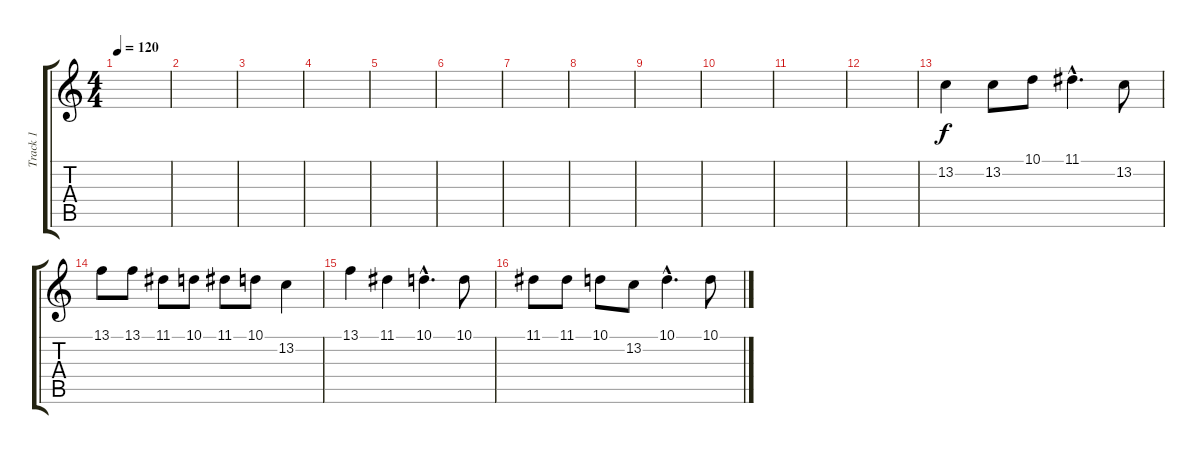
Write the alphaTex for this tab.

\track ("Track 1" "Track 1") {instrument accordion}
\staff {score tabs}
\tuning (E4 B3 G3 D3 A2 E2) {hide}
\ts (4 4)
\tempo 120
\clef g2
\ks c
|
|
|
|
|
|
|
|
|
|
|
|
13.2.4 13.2.8 10.1.8 11.1{hac}.4{d} 13.2.8 |
13.1.8 13.1.8 11.1.8 10.1.8 11.1.8 10.1.8 13.2.4 |
13.1.4 11.1.4 10.1{hac}.4{d} 10.1.8 |
11.1.8 11.1.8 10.1.8 13.2.8 10.1{hac}.4{d} 10.1.8
